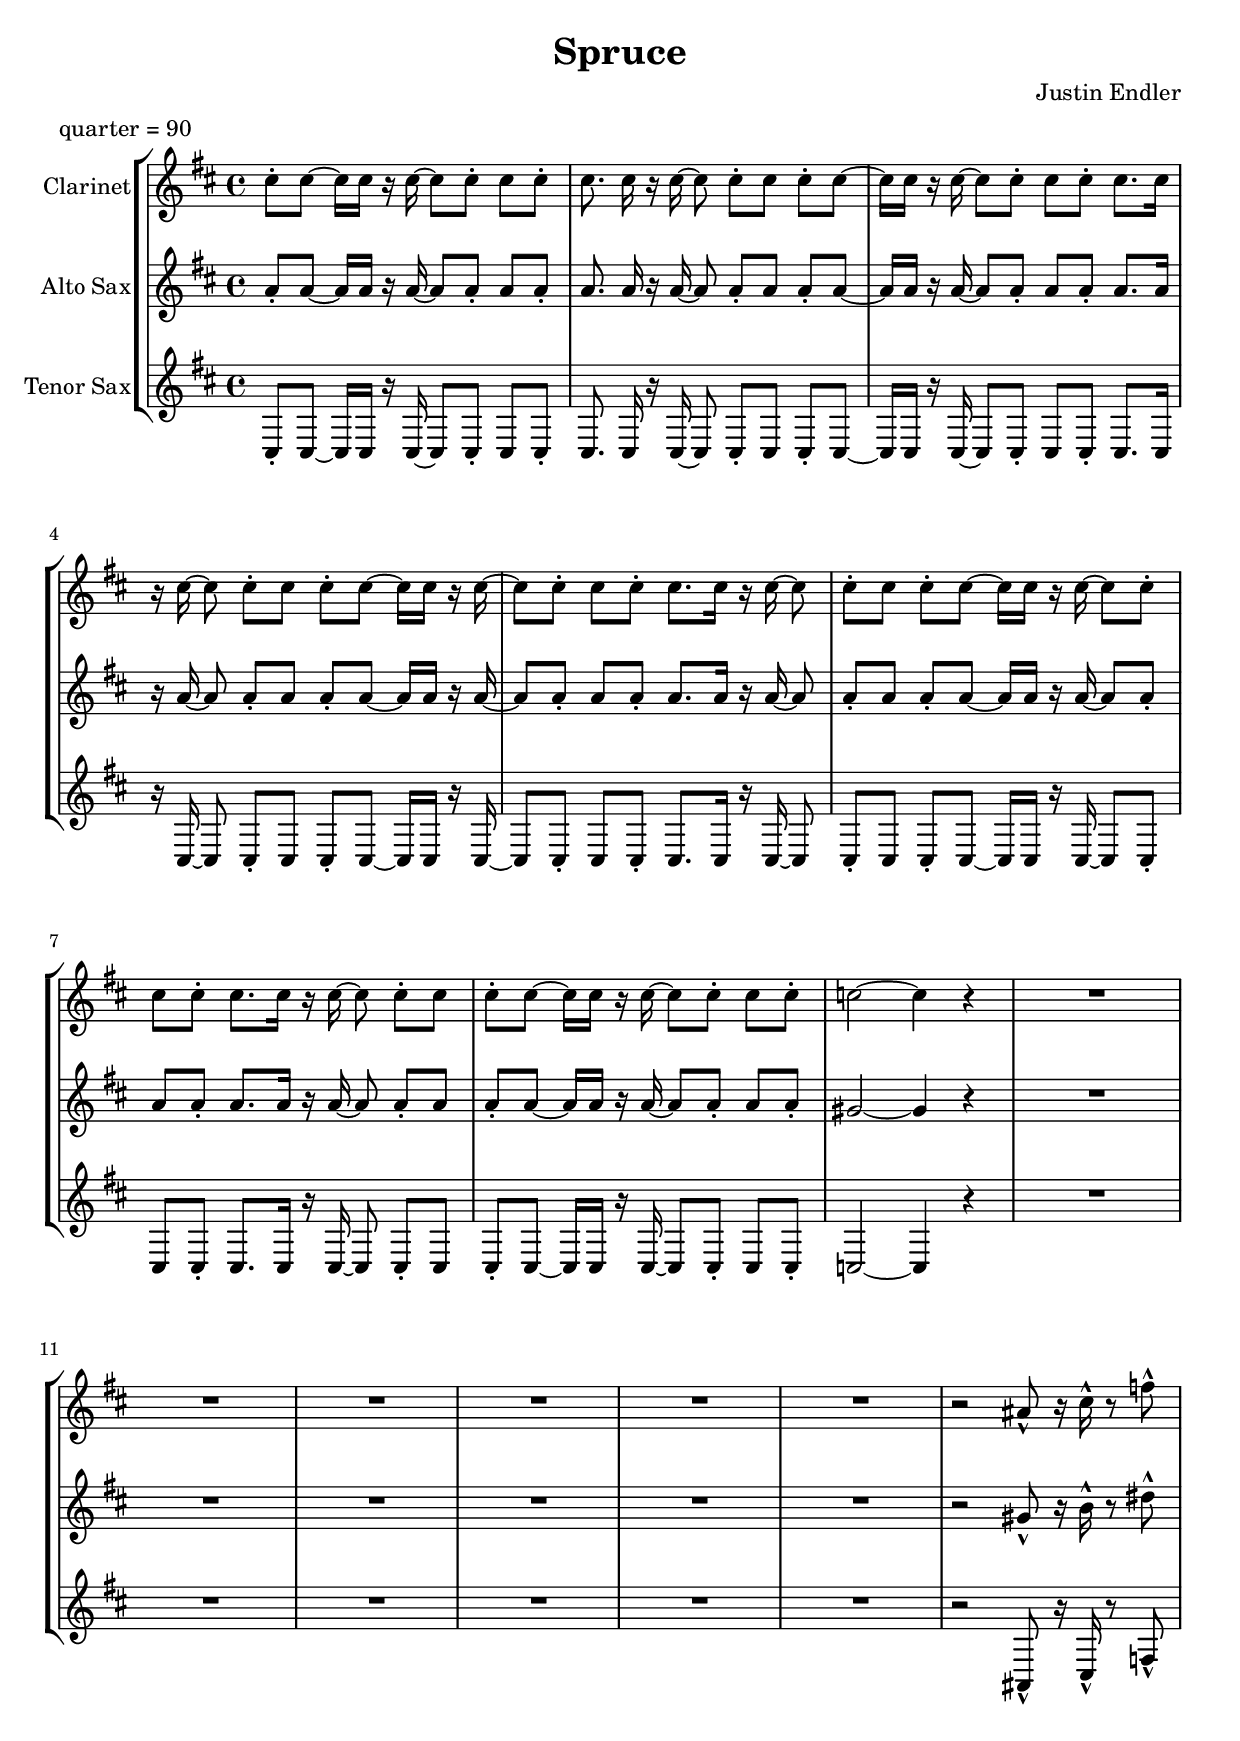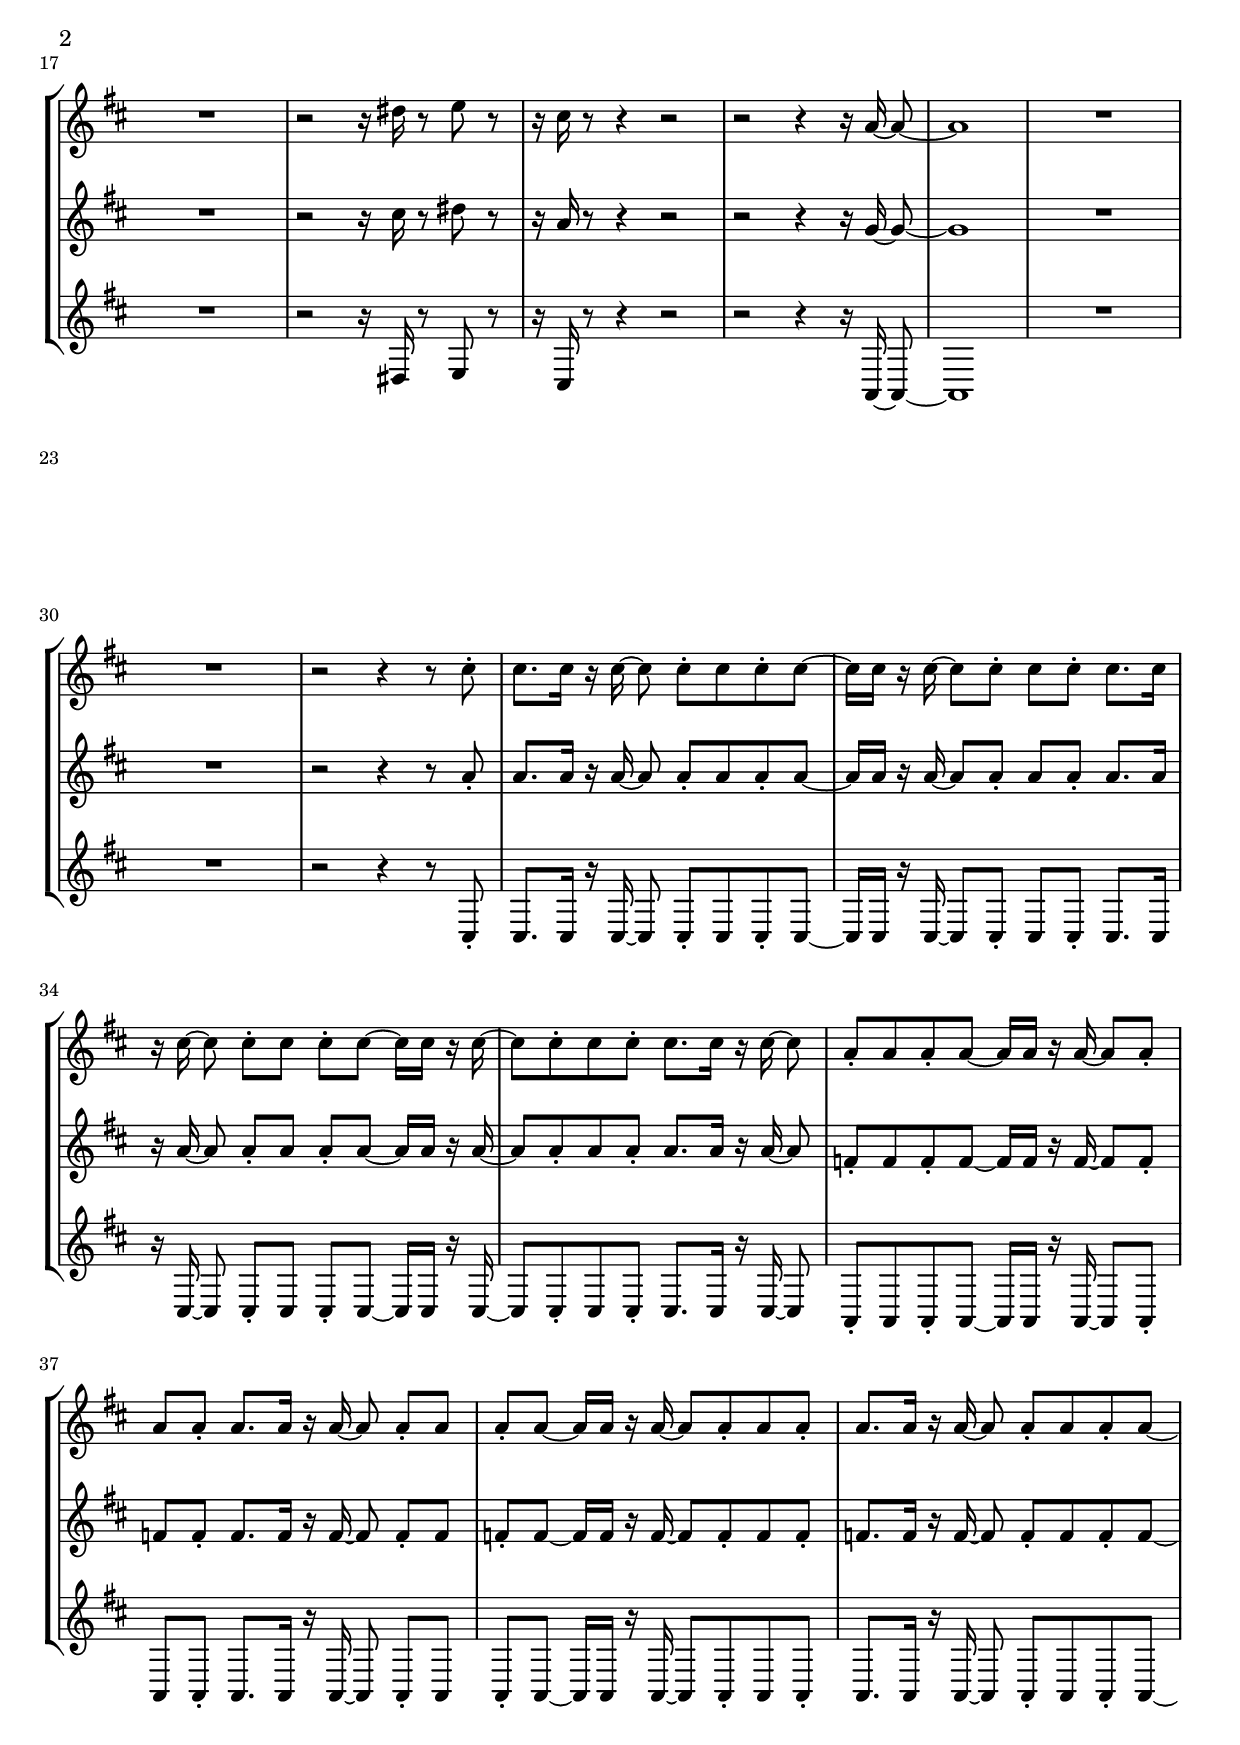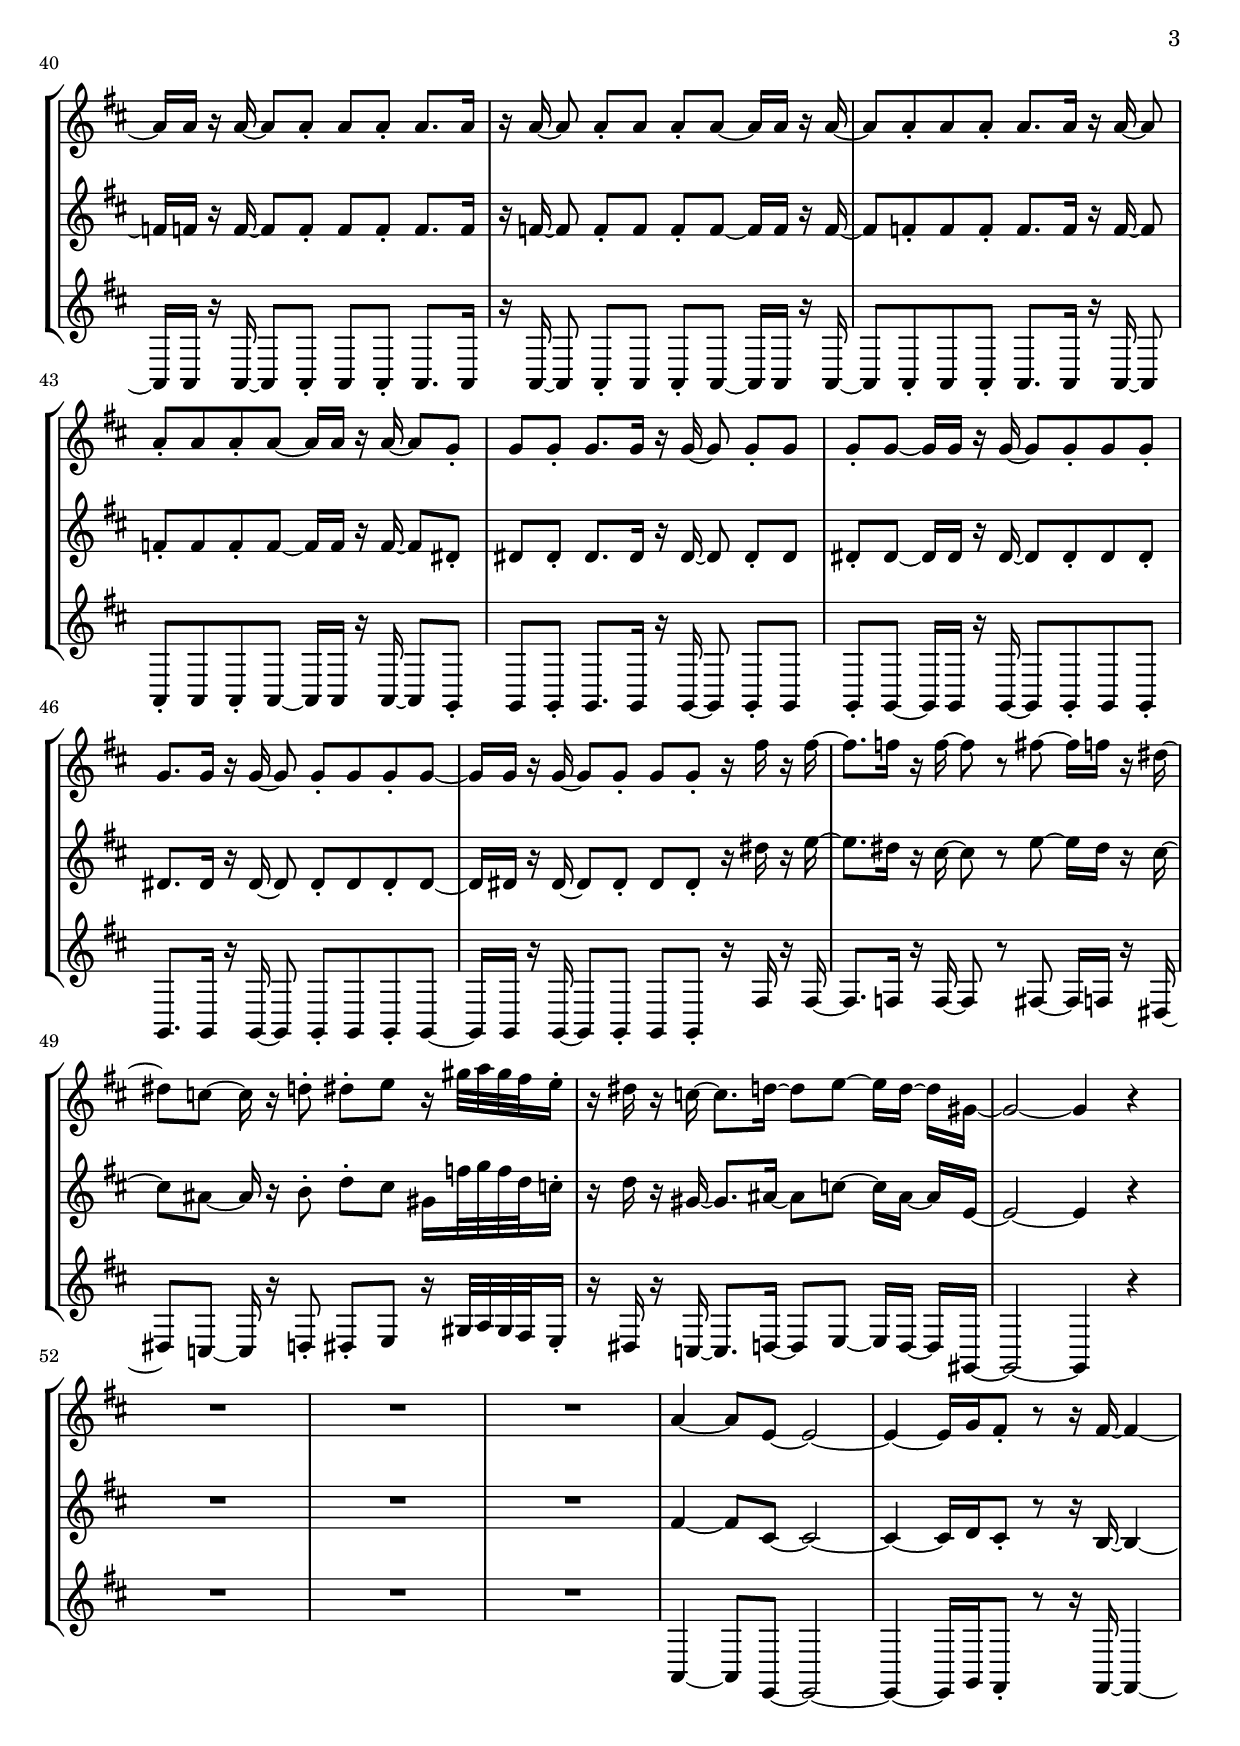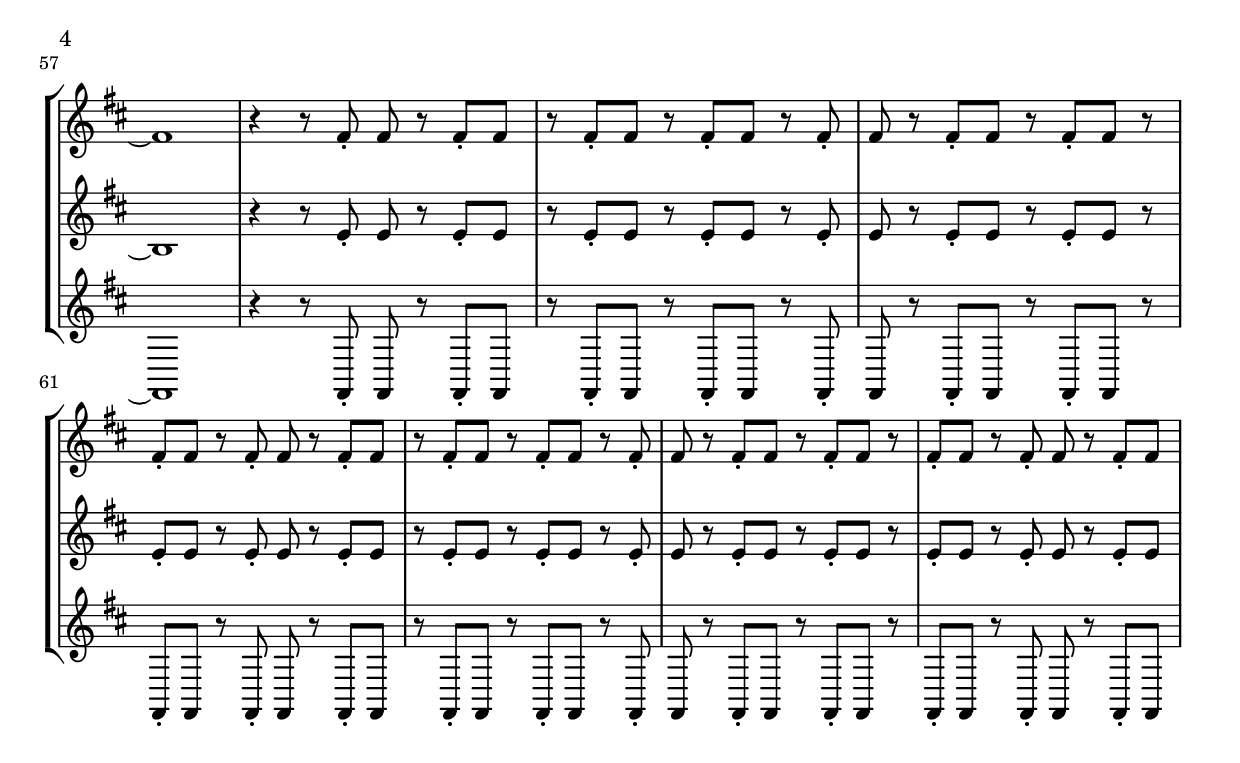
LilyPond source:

\header {
  title = "Spruce"
  composer = "Justin Endler"
  meter = "quarter = 90"
}
\include "english.ly"
sl = {
  \override NoteHead #'style = #'slash
  \override Stem #'transparent = ##t
  \override Flag #'transparent = ##t
}
nsl = {
  \revert NoteHead #'style
  \revert Stem #'transparent
  \revert Flag #'transparent
}
crOn = \override NoteHead #'style = #'cross
crOff = \revert NoteHead #'style
global = { \time 4/4 }
Key = { \key d \major }
% ------ Clarinet ------
%clar = \transpose c d \relative c'' {
%clar = \transpose c a \relative c {
clar = \relative c'' {
  \Key
  \compressFullBarRests
  % Logic bar numbers in comments
  cs8-. cs8 ~ cs16 cs16 r16 cs16 ~ cs8[ cs8-.] cs8 cs8-. | %5
  \autoBeamOff
  cs8. cs16 r16 cs16 ~ cs8 cs8-.[ cs8] cs8-.[ cs8] ~ | %6
  \autoBeamOn
  cs16 cs16 r16 cs16 ~ cs8 cs8-. cs8 cs8-. cs8. cs16 | %7
  \autoBeamOff
  r16 cs16 ~ cs8 cs8-.[ cs8] cs8-.[ cs8] ~ cs16[ cs16] r16 cs16 ~ | %8
  cs8[ cs8-.] cs8[ cs8-.] cs8.[ cs16] r16 cs16 ~ cs8 | %9
  \autoBeamOn
  cs8-. cs8 cs8-. cs8 ~ cs16 cs16 r16 cs16 ~ cs8 cs8-. | %10
  \autoBeamOff
  cs8[ cs8-.] cs8.[ cs16] r16 cs16 ~ cs8 cs8-.[ cs8] | %11
  \autoBeamOn
  cs8-. cs8 ~ cs16 cs16 r16 cs16 ~ cs8[ cs8-.] cs8 cs8-. | %12
  c2 ~ c4 r4 | %13
  R1|R1|R1|R1|R1|R1|
  r2 as8-^ r16 cs16-^ r8 f8-^ | %20
  R1 | %21
  r2 r16 ds16 r8 e8 r8 | %22
  r16 cs16 r8 r4 r2 | %23
  \autoBeamOff
  r2 r4 r16 a16 ~ a8 ~ | %24
  \autoBeamOn
  a1 | %25
  R1|R1|R1|R1|R1|R1|R1|R1|R1|
  r2 r4 r8 cs8-. | %35
  % repeated rhythm
  % 0
  \autoBeamOff
  cs8.[ cs16] r16 cs16 ~ cs8 cs8-.[ cs8 cs8-. cs8] ~ | %36
  \autoBeamOn
  cs16 cs16 r16 cs16 ~ cs8 cs8-. cs8 cs8-. cs8. cs16 | %37
  \autoBeamOff
  r16 cs16 ~ cs8 cs8-.[ cs8] cs8-.[ cs8] ~ cs16[ cs16] r16 cs16 ~ | %38
  cs8[ cs8-. cs8 cs8-.] cs8.[ cs16] r16 cs16 ~ cs8 | %39

  a8-.[ a8 a8-. a8] ~ a16[ a16] r16 a16 ~ a8[ a8-.] | %40
  a8[ a8-.] a8.[ a16] r16 a16 ~ a8 a8-.[ a8] | %41
  \autoBeamOn
  a8-. a8 ~ a16 a16 r16 a16 ~ a8 a8-. a8 a8-. | %42
  % 1
  \autoBeamOff
  a8.[ a16] r16 a16 ~ a8 a8-.[ a8 a8-. a8] ~ | %43
  \autoBeamOn
  a16 a16 r16 a16 ~ a8 a8-. a8 a8-. a8. a16 | %44
  \autoBeamOff
  r16 a16 ~ a8 a8-.[ a8] a8-.[ a8] ~ a16[ a16] r16 a16 ~ | %45
  a8[ a8-. a8 a8-.] a8.[ a16] r16 a16 ~ a8 | %46

  a8-.[ a8 a8-. a8] ~ a16[ a16] r16 a16 ~ a8[ g8-.] | %47
  g8[ g8-.] g8.[ g16] r16 g16 ~ g8 g8-.[ g8] | %48
  \autoBeamOn
  g8-. g8 ~ g16 g16 r16 g16 ~ g8 g8-. g8 g8-. | %49
  %2
  \autoBeamOff
  g8.[ g16] r16 g16 ~ g8 g8-.[ g8 g8-. g8] ~ | %50
  \autoBeamOn
  g16 g16 r16 g16 ~ g8 g8-. g8 g8-. r16 fs'16 r16 fs16 ~ | %51
  \autoBeamOff
  fs8.[ f16] r16 f16 ~ f8 r8 fs8 ~ fs16[ f16] r16 ds16 ~ | %52
  \autoBeamOn
  ds8 c8 ~ c16 r16 d8-. ds-. e8 r16 gs32 a32 gs32 fs32 e16-. | %53
  \autoBeamOff
  r16 ds16 r16 c16 ~ c8.[ d16] ~ d8[ e8] ~ e16[ d16] ~ d16[ gs,16] ~ | %54
  \autoBeamOn
  gs2 ~ gs4 r4 | %55
  R1|R1|R1|
  a4 ~ a8 e8 ~ e2 ~ | %59
  e4 ~ e16 g16 fs8-. r8 r16 fs16 ~ fs4 ~ | %60
  fs1 | %61
  r4 r8 fs8-. fs8 r8 fs8-. fs8 | %62
  r8 fs8-. fs8 r8 fs8-. fs8 r8 fs8-. | %63
  fs8 r8 fs8-. fs8 r8 fs8-. fs8 r8 | %64
  fs8-. fs8 r8 fs8-. fs8 r8 fs8-. fs8 | %65
  r8 fs8-. fs8 r8 fs8-. fs8 r8 fs8-. | %66
  fs8 r8 fs8-. fs8 r8 fs8-. fs8 r8 | %67
  fs8-. fs8 r8 fs8-. fs8 r8 fs8-. fs8 | %68
}
clarinet = {
  \global
  \set Staff.instrumentName = #"Clarinet"
  \clef treble
  <<
    \clar
  >>
}
% ------ Alto Saxophone ------
%alto = \transpose c a \relative c' {
%alto = \transpose c a \relative c {
alto = \relative c'' {
  \Key
  \compressFullBarRests
  % Logic bar numbers in comments
  a8-. a8 ~ a16 a16 r16 a16 ~ a8[ a8-.] a8 a8-. | %5
  \autoBeamOff
  a8. a16 r16 a16 ~ a8 a8-.[ a8] a8-.[ a8] ~ | %6
  \autoBeamOn
  a16 a16 r16 a16 ~ a8 a8-. a8 a8-. a8. a16 | %7
  \autoBeamOff
  r16 a16 ~ a8 a8-.[ a8] a8-.[ a8] ~ a16[ a16] r16 a16 ~ | %8
  a8[ a8-.] a8[ a8-.] a8.[ a16] r16 a16 ~ a8 | %9
  \autoBeamOn
  a8-. a8 a8-. a8 ~ a16 a16 r16 a16 ~ a8 a8-. | %10
  \autoBeamOff
  a8[ a8-.] a8.[ a16] r16 a16 ~ a8 a8-.[ a8] | %11
  \autoBeamOn
  a8-. a8 ~ a16 a16 r16 a16 ~ a8[ a8-.] a8 a8-. | %12
  gs2 ~ gs4 r4 | %13
  R1|R1|R1|R1|R1|R1|
  r2 gs8-^ r16 b16-^ r8 ds8-^ | %20
  R1 | %21
  r2 r16 cs16 r8 ds8 r8 | %22
  r16 a16 r8 r4 r2 | %23
  \autoBeamOff
  r2 r4 r16 g16 ~ g8 ~ | %24
  \autoBeamOn
  g1 | %25
  R1|R1|R1|R1|R1|R1|R1|R1|R1|
  r2 r4 r8 a8-. | %35
  % repeated rhythm
  % 0
  \autoBeamOff
  a8.[ a16] r16 a16 ~ a8 a8-.[ a8 a8-. a8] ~ | %36
  \autoBeamOn
  a16 a16 r16 a16 ~ a8 a8-. a8 a8-. a8. a16 | %37
  \autoBeamOff
  r16 a16 ~ a8 a8-.[ a8] a8-.[ a8] ~ a16[ a16] r16 a16 ~ | %38
  a8[ a8-. a8 a8-.] a8.[ a16] r16 a16 ~ a8 | %39
  f8-.[ f8 f8-. f8] ~ f16[ f16] r16 f16 ~ f8[ f8-.] | %40
  f8[ f8-.] f8.[ f16] r16 f16 ~ f8 f8-.[ f8] | %41
  \autoBeamOn
  f8-. f8 ~ f16 f16 r16 f16 ~ f8 f8-. f8 f8-. | %42
  % 1
  \autoBeamOff
  f8.[ f16] r16 f16 ~ f8 f8-.[ f8 f8-. f8] ~ | %43
  \autoBeamOn
  f16 f16 r16 f16 ~ f8 f8-. f8 f8-. f8. f16 | %44
  \autoBeamOff
  r16 f16 ~ f8 f8-.[ f8] f8-.[ f8] ~ f16[ f16] r16 f16 ~ | %45
  f8[ f8-. f8 f8-.] f8.[ f16] r16 f16 ~ f8 | %46
  f8-.[ f8 f8-. f8] ~ f16[ f16] r16 f16 ~ f8[ ds8-.] | %47
  ds8[ ds8-.] ds8.[ ds16] r16 ds16 ~ ds8 ds8-.[ ds8] | %48
  \autoBeamOn
  ds8-. ds8 ~ ds16 ds16 r16 ds16 ~ ds8 ds8-. ds8 ds8-. | %49
  %2
  \autoBeamOff
  ds8.[ ds16] r16 ds16 ~ ds8 ds8-.[ ds8 ds8-. ds8] ~ | %50
  \autoBeamOn
  ds16 ds16 r16 ds16 ~ ds8 ds8-. ds8 ds8-. r16 ds'16 r16 e16 ~ | %51
  \autoBeamOff
  e8.[ ds16] r16 cs16 ~ cs8 r8 e8 ~ e16[ ds16] r16 cs16 ~ | %52
  \autoBeamOn
  cs8 as8 ~ as16 r16 b8-. d-. cs8 gs16 f'32 g32 f32 d32 c16-. | %53
  \autoBeamOff
  r16 d16 r16 gs,16 ~ gs8.[ as16] ~ as8[ c8] ~ c16[ as16] ~ as16[ e16] ~ | %54
  \autoBeamOn
  e2 ~ e4 r4 | %55
  R1|R1|R1|
  fs4 ~ fs8 cs8 ~ cs2 ~ | %59
  cs4 ~ cs16 d16 cs8-. r8 r16 b16 ~ b4 ~ | %60
  b1 | %61
  r4 r8 e8-. e8 r8 e8-. e8 | %62
  r8 e8-. e8 r8 e8-. e8 r8 e8-. | %63
  e8 r8 e8-. e8 r8 e8-. e8 r8 | %64
  e8-. e8 r8 e8-. e8 r8 e8-. e8 | %65
  r8 e8-. e8 r8 e8-. e8 r8 e8-. | %66
  e8 r8 e8-. e8 r8 e8-. e8 r8 | %67
  e8-. e8 r8 e8-. e8 r8 e8-. e8 | %68
}
altoSax = {
  \global
  \set Staff.instrumentName = #"Alto Sax"
  \clef treble
  <<
    \alto
  >>
}
% ------ Tenor Saxophone ------
%tenor = \transpose c a' \relative c {
%tenor = \transpose c a \relative c {
tenor = \relative c {
  \Key
  \compressFullBarRests
  % Logic bar numbers in comments
  cs8-. cs8 ~ cs16 cs16 r16 cs16 ~ cs8[ cs8-.] cs8 cs8-. | %5
  \autoBeamOff
  cs8. cs16 r16 cs16 ~ cs8 cs8-.[ cs8] cs8-.[ cs8] ~ | %6
  \autoBeamOn
  cs16 cs16 r16 cs16 ~ cs8 cs8-. cs8 cs8-. cs8. cs16 | %7
  \autoBeamOff
  r16 cs16 ~ cs8 cs8-.[ cs8] cs8-.[ cs8] ~ cs16[ cs16] r16 cs16 ~ | %8
  cs8[ cs8-.] cs8[ cs8-.] cs8.[ cs16] r16 cs16 ~ cs8 | %9
  \autoBeamOn
  cs8-. cs8 cs8-. cs8 ~ cs16 cs16 r16 cs16 ~ cs8 cs8-. | %10
  \autoBeamOff
  cs8[ cs8-.] cs8.[ cs16] r16 cs16 ~ cs8 cs8-.[ cs8] | %11
  \autoBeamOn
  cs8-. cs8 ~ cs16 cs16 r16 cs16 ~ cs8[ cs8-.] cs8 cs8-. | %12
  c2 ~ c4 r4 | %13
  R1|R1|R1|R1|R1|R1|
  r2 as8-^ r16 cs16-^ r8 f8-^ | %20
  R1 | %21
  r2 r16 ds16 r8 e8 r8 | %22
  r16 cs16 r8 r4 r2 | %23
  \autoBeamOff
  r2 r4 r16 a16 ~ a8 ~ | %24
  \autoBeamOn
  a1 | %25
  R1|R1|R1|R1|R1|R1|R1|R1|R1|
  r2 r4 r8 cs8-. | %35
  % repeated rhythm
  % 0
  \autoBeamOff
  cs8.[ cs16] r16 cs16 ~ cs8 cs8-.[ cs8 cs8-. cs8] ~ | %36
  \autoBeamOn
  cs16 cs16 r16 cs16 ~ cs8 cs8-. cs8 cs8-. cs8. cs16 | %37
  \autoBeamOff
  r16 cs16 ~ cs8 cs8-.[ cs8] cs8-.[ cs8] ~ cs16[ cs16] r16 cs16 ~ | %38
  cs8[ cs8-. cs8 cs8-.] cs8.[ cs16] r16 cs16 ~ cs8 | %39

  a8-.[ a8 a8-. a8] ~ a16[ a16] r16 a16 ~ a8[ a8-.] | %40
  a8[ a8-.] a8.[ a16] r16 a16 ~ a8 a8-.[ a8] | %41
  \autoBeamOn
  a8-. a8 ~ a16 a16 r16 a16 ~ a8 a8-. a8 a8-. | %42
  % 1
  \autoBeamOff
  a8.[ a16] r16 a16 ~ a8 a8-.[ a8 a8-. a8] ~ | %43
  \autoBeamOn
  a16 a16 r16 a16 ~ a8 a8-. a8 a8-. a8. a16 | %44
  \autoBeamOff
  r16 a16 ~ a8 a8-.[ a8] a8-.[ a8] ~ a16[ a16] r16 a16 ~ | %45
  a8[ a8-. a8 a8-.] a8.[ a16] r16 a16 ~ a8 | %46

  a8-.[ a8 a8-. a8] ~ a16[ a16] r16 a16 ~ a8[ g8-.] | %47
  g8[ g8-.] g8.[ g16] r16 g16 ~ g8 g8-.[ g8] | %48
  \autoBeamOn
  g8-. g8 ~ g16 g16 r16 g16 ~ g8 g8-. g8 g8-. | %49
  %2
  \autoBeamOff
  g8.[ g16] r16 g16 ~ g8 g8-.[ g8 g8-. g8] ~ | %50
  \autoBeamOn
  g16 g16 r16 g16 ~ g8 g8-. g8 g8-. r16 fs'16 r16 fs16 ~ | %51
  \autoBeamOff
  fs8.[ f16] r16 f16 ~ f8 r8 fs8 ~ fs16[ f16] r16 ds16 ~ | %52
  \autoBeamOn
  ds8 c8 ~ c16 r16 d8-. ds-. e8 r16 gs32 a32 gs32 fs32 e16-. | %53
  \autoBeamOff
  r16 ds16 r16 c16 ~ c8.[ d16] ~ d8[ e8] ~ e16[ d16] ~ d16[ gs,16] ~ | %54
  \autoBeamOn
  gs2 ~ gs4 r4 | %55
  R1|R1|R1|
  a4 ~ a8 e8 ~ e2 ~ | %59
  e4 ~ e16 g16 fs8-. r8 r16 fs16 ~ fs4 ~ | %60
  fs1 | %61
  r4 r8 fs8-. fs8 r8 fs8-. fs8 | %62
  r8 fs8-. fs8 r8 fs8-. fs8 r8 fs8-. | %63
  fs8 r8 fs8-. fs8 r8 fs8-. fs8 r8 | %64
  fs8-. fs8 r8 fs8-. fs8 r8 fs8-. fs8 | %65
  r8 fs8-. fs8 r8 fs8-. fs8 r8 fs8-. | %66
  fs8 r8 fs8-. fs8 r8 fs8-. fs8 r8 | %67
  fs8-. fs8 r8 fs8-. fs8 r8 fs8-. fs8 | %68
}
tenorSax = {
  \global
  \set Staff.instrumentName = #"Tenor Sax"
  \clef treble
  <<
    \tenor
  >>
}
%%%%%%%%% It All Goes Together Here %%%%%%%%%%%%%%%%%%%%%%

\score {
  <<
    \new StaffGroup = "winds" <<
      \new Staff = "clarinet" \clarinet
      \new Staff = "altosax" \altoSax
      \new Staff = "tenorsax" \tenorSax
    >>
  >>
  \layout {
    \context { \Staff \RemoveEmptyStaves }
    \context {
      \Score
      \override BarNumber #'padding = #3
      \override RehearsalMark #'padding = #2
      skipBars = ##t
    }
  }
  \midi { }
}
